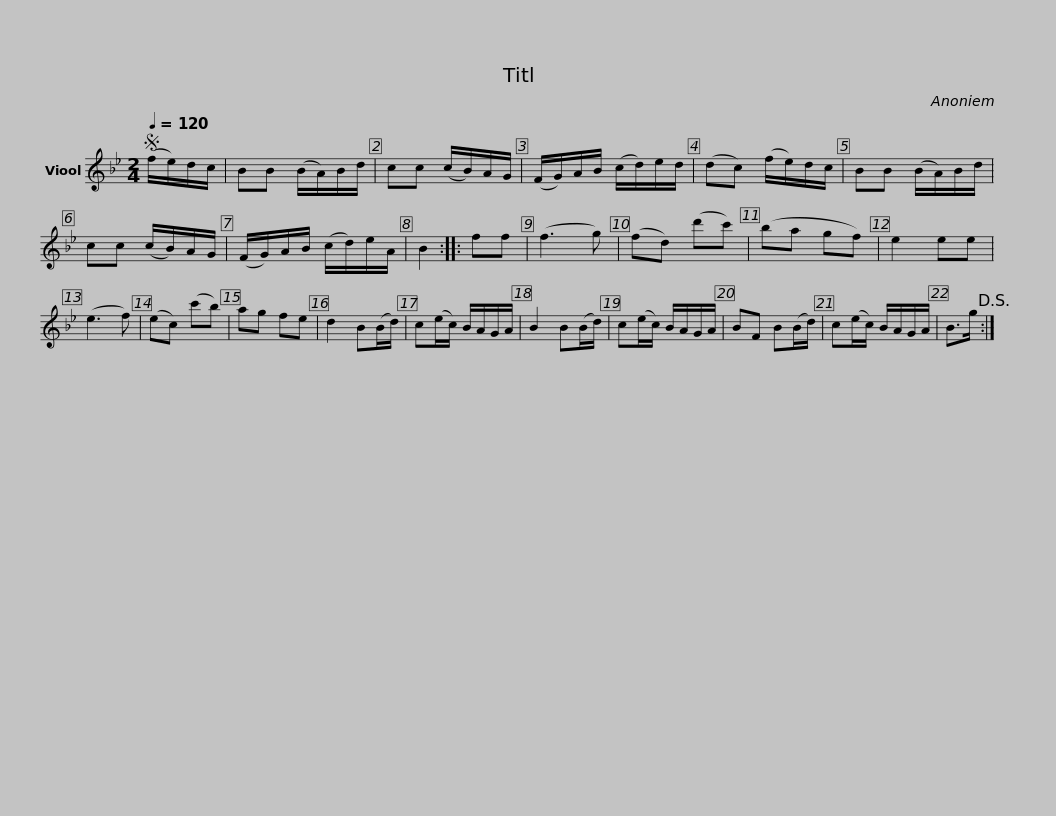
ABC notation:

X:1
L:1/8
Q:1/4=120
M:2/4
I:linebreak $
K:Bb
V:1 treble
V:1
S (f/e/)d/c/ | BB (B/A/)B/d/ | cc (c/B/)A/G/ | (F/G/)A/B/ (c/d/)e/d/ | (dc) (f/e/)d/c/ | %5
 BB (B/A/)B/d/ | cc (c/B/)A/G/ | (F/G/)A/B/ (c/d/)e/A/ | B2 ::$ ff | %10
 (f3 g) | (fd) (d'c') | (ba gf) | e2 ee | (e3 f) | %15
 (ec) (c'b) | ag fe |$ d2 B(B/d/) | c(e/c/) B/A/G/A/ | B2 B(B/d/) | %20
 c(e/c/) B/A/G/A/ | BF B(B/d/) | c(e/c/) B/A/G/A/ | B>g!D.S.! :| %24
